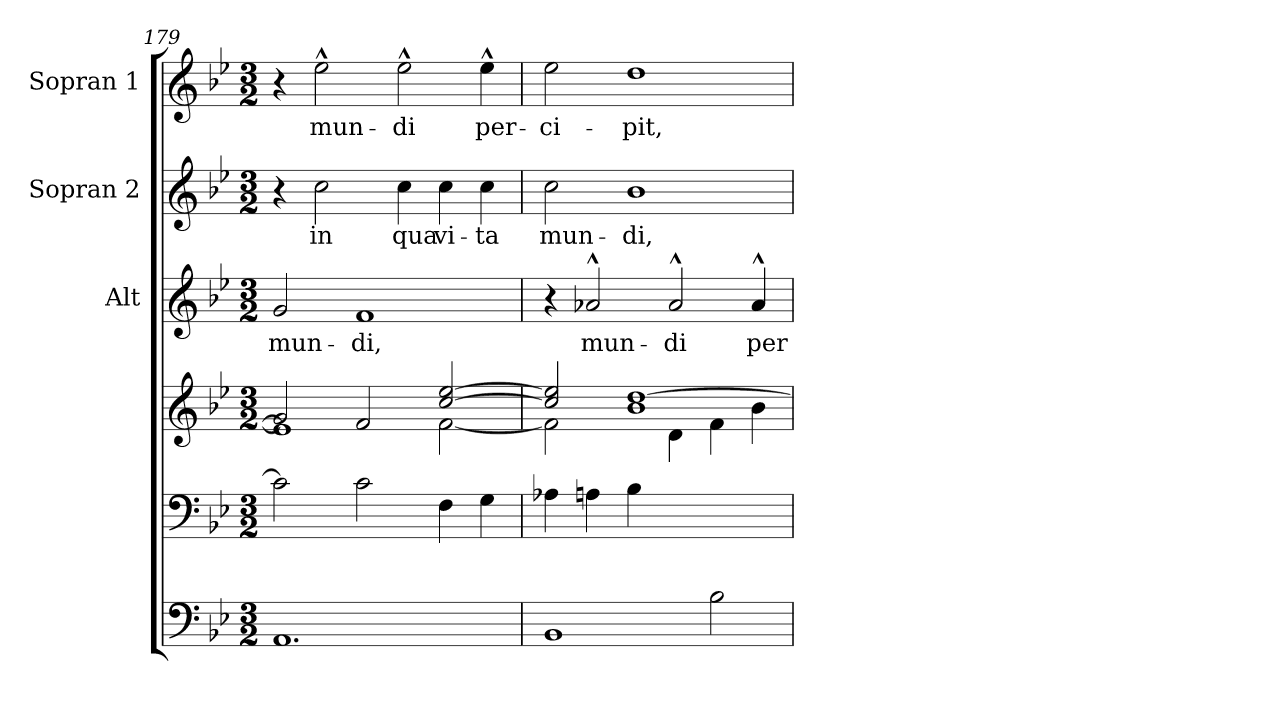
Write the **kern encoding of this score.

**kern	**kern	**kern	**kern	**text	**kern	**text	**kern	**text
*part5	*part4	*part4	*part3	*part3	*part2	*part2	*part1	*part1
*staff6	*staff5	*staff4	*staff3	*staff3	*staff2	*staff2	*staff1	*staff1
*	*	*	*I"Alt	*	*I"Sopran 2	*	*I"Sopran 1	*
*	*	*	*I'A.	*	*I'S. 2	*	*I'S. 1	*
!!LO:LB:g=z
*clefF4	*clefF4	*clefG2	*clefG2	*	*clefG2	*	*clefG2	*
*k[b-e-]	*k[b-e-]	*k[b-e-]	*k[b-e-]	*	*k[b-e-]	*	*k[b-e-]	*
*B-:	*B-:	*B-:	*B-:	*	*B-:	*	*B-:	*
*M3/2	*M3/2	*M3/2	*M3/2	*	*M3/2	*	*M3/2	*
=179	=179	=179	=179	=179	=179	=179	=179	=179
*	*	*^	*	*	*	*	*	*
!	!	!	!	!	!LO:LY:b	!	!	!	!
1.AA	2c\]	2g/]	1e-]	2g/	mun-	4r	.	4r	.
!	!	!	!	!	!	!	!LO:LY:b	!	!LO:LY:b
.	.	.	.	.	.	2cc\	in	2ee-^^>\	mun-
!	!	!	!	!	!LO:LY:b	!	!	!	!
.	2c\	2f/	.	1f	-di,	.	.	.	.
!	!	!	!	!	!	!	!LO:LY:b	!	!LO:LY:b
.	.	.	.	.	.	4cc\	qua	2ee-^^>\	-di
!	!	!	!	!	!	!	!LO:LY:b	!	!
.	4F\	[>2cc/ [>2ee-/	[<2f\	.	.	4cc\	vi-	.	.
!	!	!	!	!	!	!	!LO:LY:b	!	!LO:LY:b
.	4G\	.	.	.	.	4cc\	-ta	4ee-^^>\	per-
=180	=180	=180	=180	=180	=180	=180	=180	=180	=180
!	!	!	!	!	!	!	!LO:LY:b	!	!LO:LY:b
1BB-	4A-X\	2cc/] 2ee-/]	2f\]	4r	.	2cc\	mun-	2ee-\	-ci-
!	!	!	!	!	!LO:LY:b	!	!	!	!
.	4An\	.	.	2a-X^^>/	mun-	.	.	.	.
!	!	!	!	!	!	!	!LO:LY:b	!	!LO:LY:b
.	4B-\	1b- [>1dd	4ryy	.	.	1b-	-di,	1dd	-pit,
!	!	!	!	!	!LO:LY:b	!	!	!	!
.	2.ryy	.	4d\	2a-^^>/	-di	.	.	.	.
2B-\	.	.	4f\	.	.	.	.	.	.
!	!	!	!	!	!LO:LY:b	!	!	!	!
.	.	.	4b-\	4a-^^>/	per-	.	.	.	.
*	*	*v	*v	*	*	*	*	*	*
=	=	=	=	=	=	=	=	=
*-	*-	*-	*-	*-	*-	*-	*-	*-
